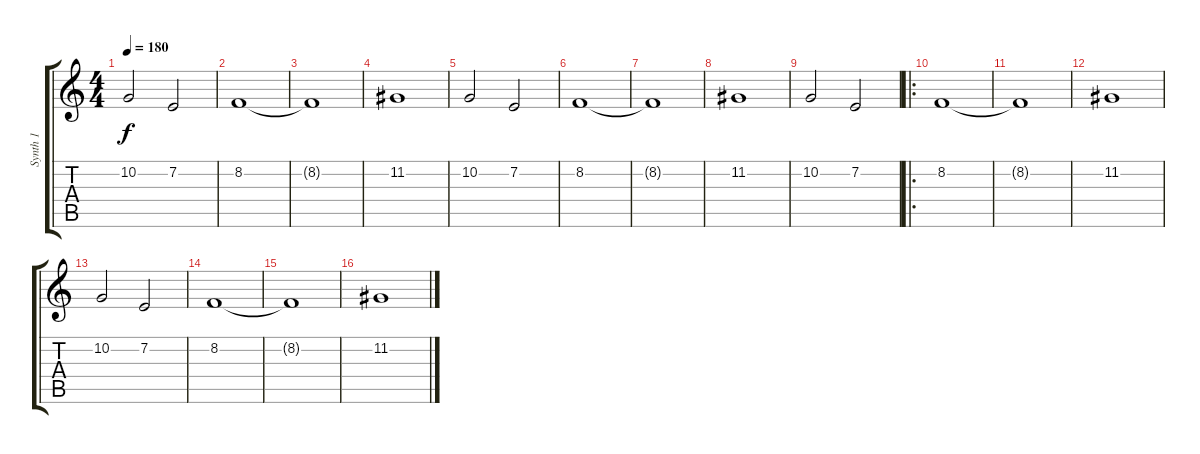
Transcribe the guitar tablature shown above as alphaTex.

\track ("Synth 1 " "Synth 1 ") {instrument synthstrings2}
\staff {score tabs}
\tuning (D4 A3 F3 C3 G2 C2) {hide}
\ts (4 4)
\tempo 180
\clef g2
\ks c
10.2.2{dy f} 7.2.2 |
8.2.1 |
8.2{t}.1 |
11.2.1 |
10.2.2 7.2.2 |
8.2.1 |
8.2{t}.1 |
11.2.1 |
10.2.2 7.2.2 |
\ro
8.2.1 |
8.2{t}.1 |
11.2.1 |
10.2.2 7.2.2 |
8.2.1 |
8.2{t}.1 |
11.2.1
